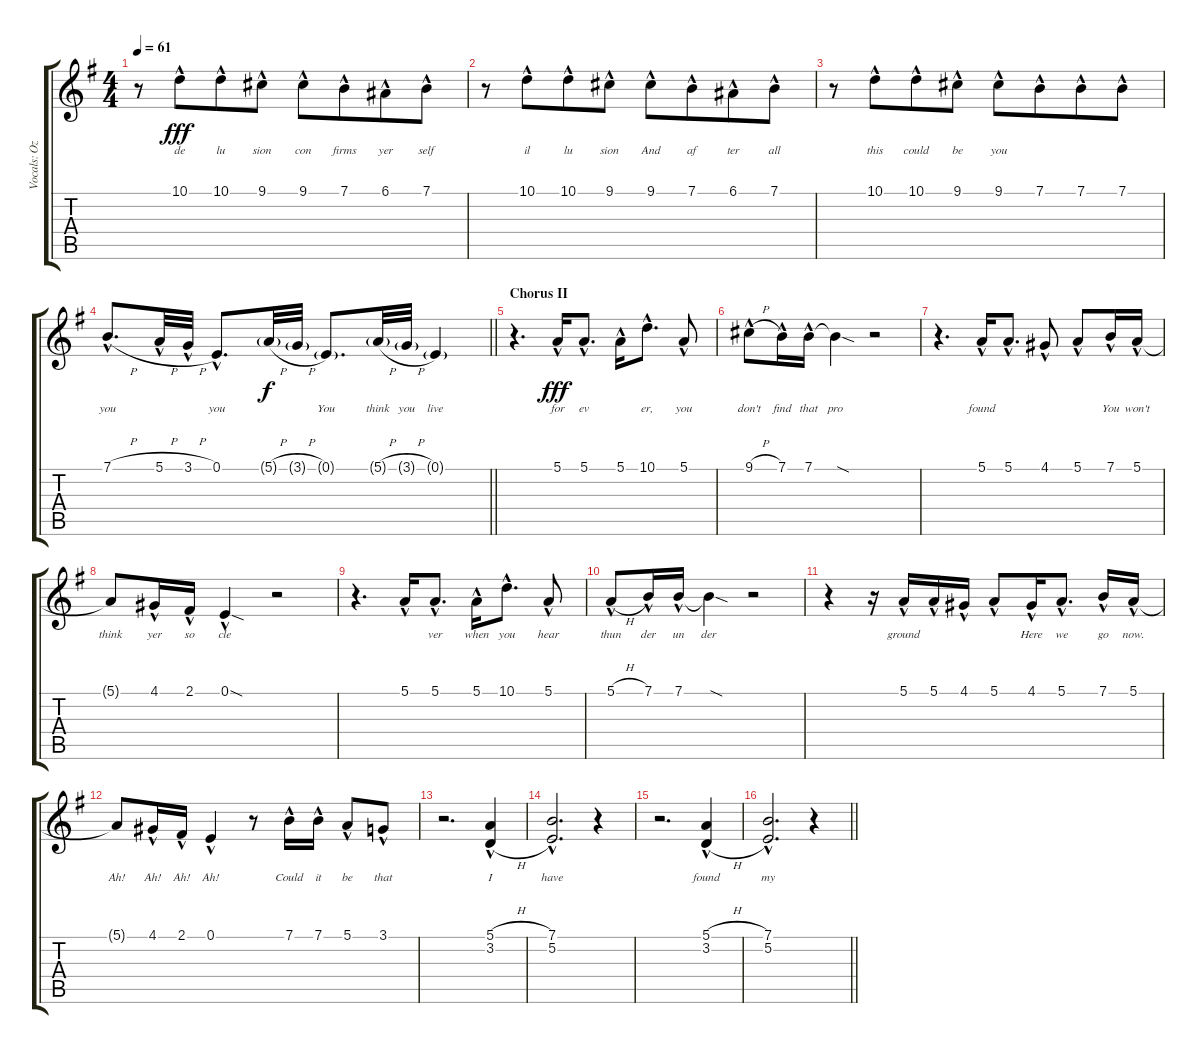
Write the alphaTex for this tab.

\track ("Vocals: Ozzy" "Vocals: Oz") {instrument lead2sawtooth}
\staff {score tabs}
\tuning (E4 B3 G3 D3 A2 D2) {hide}
\ts (4 4)
\tempo 61
\clef g2
\ks g
r.8{dy f} 10.1{hac}.8{lyrics (0 "de") lyrics (1 "") lyrics (2 "") lyrics (3 "") lyrics (4 "") dy fff beam merge} 10.1{hac}.8{lyrics (0 "lu") lyrics (1 "") lyrics (2 "") lyrics (3 "") lyrics (4 "")} 9.1{hac}.8{lyrics (0 "sion") lyrics (1 "") lyrics (2 "") lyrics (3 "") lyrics (4 "")} 9.1{hac}.8{lyrics (0 "con") lyrics (1 "") lyrics (2 "") lyrics (3 "") lyrics (4 "")} 7.1{hac}.8{lyrics (0 "firms") lyrics (1 "") lyrics (2 "") lyrics (3 "") lyrics (4 "") beam merge} 6.1{hac}.8{lyrics (0 "yer") lyrics (1 "") lyrics (2 "") lyrics (3 "") lyrics (4 "")} 7.1{hac}.8{lyrics (0 "self") lyrics (1 "") lyrics (2 "") lyrics (3 "") lyrics (4 "")} |
r.8 10.1{hac}.8{lyrics (0 "il") lyrics (1 "") lyrics (2 "") lyrics (3 "") lyrics (4 "") beam merge} 10.1{hac}.8{lyrics (0 "lu") lyrics (1 "") lyrics (2 "") lyrics (3 "") lyrics (4 "")} 9.1{hac}.8{lyrics (0 "sion") lyrics (1 "") lyrics (2 "") lyrics (3 "") lyrics (4 "")} 9.1{hac}.8{lyrics (0 "And") lyrics (1 "") lyrics (2 "") lyrics (3 "") lyrics (4 "")} 7.1{hac}.8{lyrics (0 "af") lyrics (1 "") lyrics (2 "") lyrics (3 "") lyrics (4 "") beam merge} 6.1{hac}.8{lyrics (0 "ter") lyrics (1 "") lyrics (2 "") lyrics (3 "") lyrics (4 "")} 7.1{hac}.8{lyrics (0 "all") lyrics (1 "") lyrics (2 "") lyrics (3 "") lyrics (4 "")} |
r.8 10.1{hac}.8{lyrics (0 "this") lyrics (1 "") lyrics (2 "") lyrics (3 "") lyrics (4 "") beam merge} 10.1{hac}.8{lyrics (0 "could") lyrics (1 "") lyrics (2 "") lyrics (3 "") lyrics (4 "")} 9.1{hac}.8{lyrics (0 "be") lyrics (1 "") lyrics (2 "") lyrics (3 "") lyrics (4 "")} 9.1{hac}.8{lyrics (0 "you") lyrics (1 "") lyrics (2 "") lyrics (3 "") lyrics (4 "")} 7.1{hac}.8{lyrics (0 "") lyrics (1 "") lyrics (2 "") lyrics (3 "") lyrics (4 "") beam merge} 7.1{hac}.8{lyrics (0 "") lyrics (1 "") lyrics (2 "") lyrics (3 "") lyrics (4 "")} 7.1{hac}.8{lyrics (0 "") lyrics (1 "") lyrics (2 "") lyrics (3 "") lyrics (4 "")} |
\barLineRight lightlight
7.1{h hac}.8{d lyrics (0 "you") lyrics (1 "") lyrics (2 "") lyrics (3 "") lyrics (4 "")} 5.1{h hac}.32{lyrics (0 "") lyrics (1 "") lyrics (2 "") lyrics (3 "") lyrics (4 "")} 3.1{h hac}.32{lyrics (0 "") lyrics (1 "") lyrics (2 "") lyrics (3 "") lyrics (4 "")} 0.1{hac}.8{d lyrics (0 "you") lyrics (1 "") lyrics (2 "") lyrics (3 "") lyrics (4 "")} 5.1{h g}.32{lyrics (0 "") lyrics (1 "") lyrics (2 "") lyrics (3 "") lyrics (4 "") dy f} 3.1{h g}.32{lyrics (0 "") lyrics (1 "") lyrics (2 "") lyrics (3 "") lyrics (4 "")} 0.1{g}.8{d lyrics (0 "You") lyrics (1 "") lyrics (2 "") lyrics (3 "") lyrics (4 "")} 5.1{h g}.32{lyrics (0 "think") lyrics (1 "") lyrics (2 "") lyrics (3 "") lyrics (4 "")} 3.1{h g}.32{lyrics (0 "you") lyrics (1 "") lyrics (2 "") lyrics (3 "") lyrics (4 "")} 0.1{g}.4{lyrics (0 "live") lyrics (1 "") lyrics (2 "") lyrics (3 "") lyrics (4 "")} |
\section ("" "Chorus II")
r.4{d} 5.1{hac}.16{lyrics (0 "for") lyrics (1 "") lyrics (2 "") lyrics (3 "") lyrics (4 "") dy fff} 5.1{hac}.8{d lyrics (0 "ev") lyrics (1 "") lyrics (2 "") lyrics (3 "") lyrics (4 "")} 5.1{hac}.16{lyrics (0 "") lyrics (1 "") lyrics (2 "") lyrics (3 "") lyrics (4 "")} 10.1{hac}.8{d lyrics (0 "er,") lyrics (1 "") lyrics (2 "") lyrics (3 "") lyrics (4 "")} 5.1{hac}.8{lyrics (0 "you") lyrics (1 "") lyrics (2 "") lyrics (3 "") lyrics (4 "")} |
9.1{h hac}.8{lyrics (0 "don't") lyrics (1 "") lyrics (2 "") lyrics (3 "") lyrics (4 "")} 7.1{hac}.16{lyrics (0 "find") lyrics (1 "") lyrics (2 "") lyrics (3 "") lyrics (4 "")} 7.1{hac}.16{lyrics (0 "that") lyrics (1 "") lyrics (2 "") lyrics (3 "") lyrics (4 "")} 7.1{sod t}.4{lyrics (0 "pro") lyrics (1 "") lyrics (2 "") lyrics (3 "") lyrics (4 "")} r.2 |
r.4{d} 5.1{hac}.16{lyrics (0 "found") lyrics (1 "") lyrics (2 "") lyrics (3 "") lyrics (4 "")} 5.1{hac}.8{d lyrics (0 "") lyrics (1 "") lyrics (2 "") lyrics (3 "") lyrics (4 "")} 4.1{hac}.8{lyrics (0 "") lyrics (1 "") lyrics (2 "") lyrics (3 "") lyrics (4 "")} 5.1{hac}.8{lyrics (0 "") lyrics (1 "") lyrics (2 "") lyrics (3 "") lyrics (4 "")} 7.1{hac}.16{lyrics (0 "You") lyrics (1 "") lyrics (2 "") lyrics (3 "") lyrics (4 "")} 5.1{hac}.16{lyrics (0 "won't") lyrics (1 "") lyrics (2 "") lyrics (3 "") lyrics (4 "")} |
5.1{t}.8{lyrics (0 "think") lyrics (1 "") lyrics (2 "") lyrics (3 "") lyrics (4 "")} 4.1{hac}.16{lyrics (0 "yer") lyrics (1 "") lyrics (2 "") lyrics (3 "") lyrics (4 "")} 2.1{hac}.16{lyrics (0 "so") lyrics (1 "") lyrics (2 "") lyrics (3 "") lyrics (4 "")} 0.1{sod hac}.4{lyrics (0 "cle") lyrics (1 "") lyrics (2 "") lyrics (3 "") lyrics (4 "")} r.2 |
r.4{d} 5.1{hac}.16{lyrics (0 "") lyrics (1 "") lyrics (2 "") lyrics (3 "") lyrics (4 "")} 5.1{hac}.8{d lyrics (0 "ver") lyrics (1 "") lyrics (2 "") lyrics (3 "") lyrics (4 "")} 5.1{hac}.16{lyrics (0 "when") lyrics (1 "") lyrics (2 "") lyrics (3 "") lyrics (4 "")} 10.1{hac}.8{d lyrics (0 "you") lyrics (1 "") lyrics (2 "") lyrics (3 "") lyrics (4 "")} 5.1{hac}.8{lyrics (0 "hear") lyrics (1 "") lyrics (2 "") lyrics (3 "") lyrics (4 "")} |
5.1{h hac}.8{lyrics (0 "thun") lyrics (1 "") lyrics (2 "") lyrics (3 "") lyrics (4 "")} 7.1{hac}.16{lyrics (0 "der") lyrics (1 "") lyrics (2 "") lyrics (3 "") lyrics (4 "")} 7.1{hac}.16{lyrics (0 "un") lyrics (1 "") lyrics (2 "") lyrics (3 "") lyrics (4 "")} 7.1{sod t}.4{lyrics (0 "der") lyrics (1 "") lyrics (2 "") lyrics (3 "") lyrics (4 "")} r.2 |
r.4 r.16 5.1{hac}.16{lyrics (0 "ground") lyrics (1 "") lyrics (2 "") lyrics (3 "") lyrics (4 "")} 5.1{hac}.16{lyrics (0 "") lyrics (1 "") lyrics (2 "") lyrics (3 "") lyrics (4 "")} 4.1{hac}.16{lyrics (0 "") lyrics (1 "") lyrics (2 "") lyrics (3 "") lyrics (4 "")} 5.1{hac}.8{lyrics (0 "") lyrics (1 "") lyrics (2 "") lyrics (3 "") lyrics (4 "")} 4.1{hac}.16{lyrics (0 "Here") lyrics (1 "") lyrics (2 "") lyrics (3 "") lyrics (4 "")} 5.1{hac}.8{d lyrics (0 "we") lyrics (1 "") lyrics (2 "") lyrics (3 "") lyrics (4 "")} 7.1{hac}.16{lyrics (0 "go") lyrics (1 "") lyrics (2 "") lyrics (3 "") lyrics (4 "")} 5.1{hac}.16{lyrics (0 "now.") lyrics (1 "") lyrics (2 "") lyrics (3 "") lyrics (4 "")} |
5.1{t}.8{lyrics (0 "Ah!") lyrics (1 "") lyrics (2 "") lyrics (3 "") lyrics (4 "")} 4.1{hac}.16{lyrics (0 "Ah!") lyrics (1 "") lyrics (2 "") lyrics (3 "") lyrics (4 "")} 2.1{hac}.16{lyrics (0 "Ah!") lyrics (1 "") lyrics (2 "") lyrics (3 "") lyrics (4 "")} 0.1{hac}.4{lyrics (0 "Ah!") lyrics (1 "") lyrics (2 "") lyrics (3 "") lyrics (4 "")} r.8 7.1{hac}.16{lyrics (0 "Could") lyrics (1 "") lyrics (2 "") lyrics (3 "") lyrics (4 "")} 7.1{hac}.16{lyrics (0 "it") lyrics (1 "") lyrics (2 "") lyrics (3 "") lyrics (4 "")} 5.1{hac}.8{lyrics (0 "be") lyrics (1 "") lyrics (2 "") lyrics (3 "") lyrics (4 "")} 3.1{hac}.8{lyrics (0 "that") lyrics (1 "") lyrics (2 "") lyrics (3 "") lyrics (4 "")} |
r.2{d} (5.1{h hac} 3.2{h hac}).4{lyrics (0 "I") lyrics (1 "") lyrics (2 "") lyrics (3 "") lyrics (4 "")} |
(7.1{hac} 5.2{hac}).2{d lyrics (0 "have") lyrics (1 "") lyrics (2 "") lyrics (3 "") lyrics (4 "")} r.4 |
r.2{d} (5.1{h hac} 3.2{h hac}).4{lyrics (0 "found") lyrics (1 "") lyrics (2 "") lyrics (3 "") lyrics (4 "")} |
\barLineRight lightlight
(7.1{hac} 5.2{hac}).2{d lyrics (0 "my") lyrics (1 "") lyrics (2 "") lyrics (3 "") lyrics (4 "")} r.4
